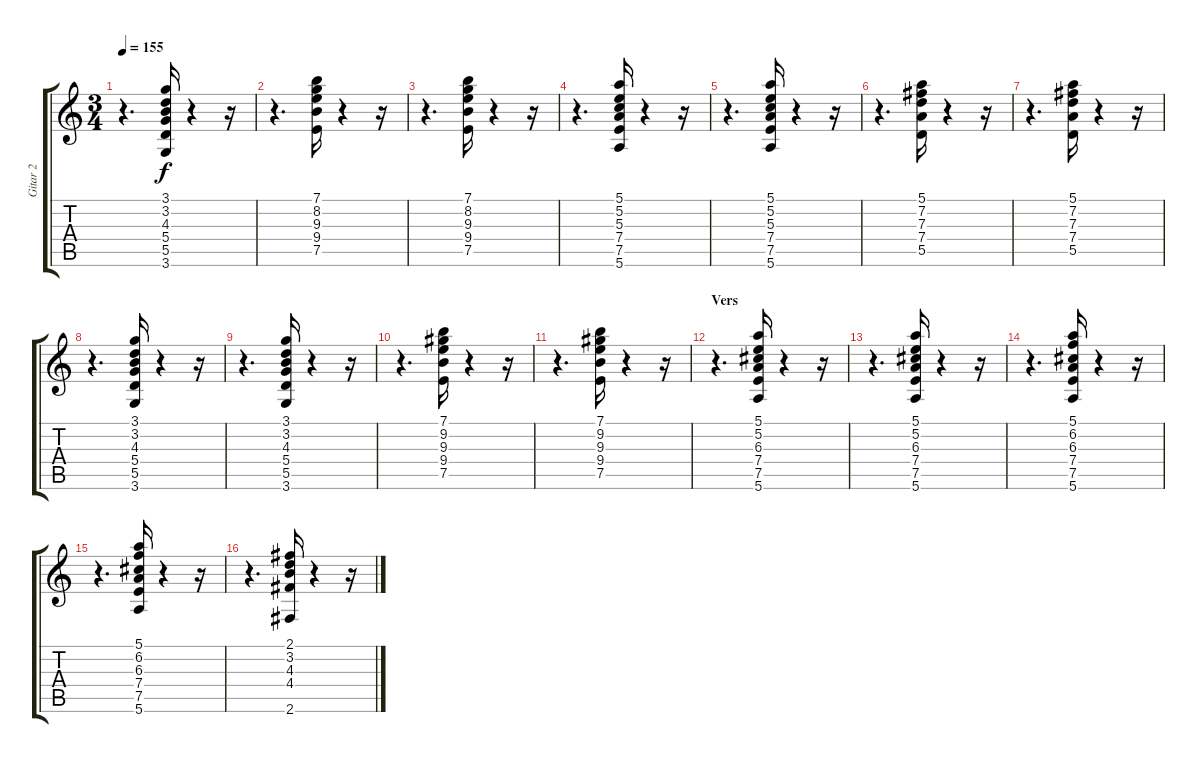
\track ("Gitar 2" "Gitar 2") {instrument electricguitarclean}
\staff {score tabs}
\tuning (E4 B3 G3 D3 A2 E2) {hide}
\ts (3 4)
\tempo 155
\clef g2
\ks c
r.4{d dy f} (3.1 3.2 4.3 5.4 5.5 3.6).16 r.4 r.16 |
r.4{d} (7.1 8.2 9.3 9.4 7.5).16 r.4 r.16 |
r.4{d} (7.1 8.2 9.3 9.4 7.5).16 r.4 r.16 |
r.4{d} (5.1 5.2 5.3 7.4 7.5 5.6).16 r.4 r.16 |
r.4{d} (5.1 5.2 5.3 7.4 7.5 5.6).16 r.4 r.16 |
r.4{d} (5.1 7.2 7.3 7.4 5.5).16 r.4 r.16 |
r.4{d} (5.1 7.2 7.3 7.4 5.5).16 r.4 r.16 |
r.4{d} (3.1 3.2 4.3 5.4 5.5 3.6).16 r.4 r.16 |
r.4{d} (3.1 3.2 4.3 5.4 5.5 3.6).16 r.4 r.16 |
r.4{d} (7.1 9.2 9.3 9.4 7.5).16 r.4 r.16 |
r.4{d} (7.1 9.2 9.3 9.4 7.5).16 r.4 r.16 |
\section ("" "Vers")
r.4{d} (5.1 5.2 6.3 7.4 7.5 5.6).16 r.4 r.16 |
r.4{d} (5.1 5.2 6.3 7.4 7.5 5.6).16 r.4 r.16 |
r.4{d} (5.1 6.2 6.3 7.4 7.5 5.6).16 r.4 r.16 |
r.4{d} (5.1 6.2 6.3 7.4 7.5 5.6).16 r.4 r.16 |
r.4{d} (2.1 3.2 4.3 4.4 2.6).16 r.4 r.16
